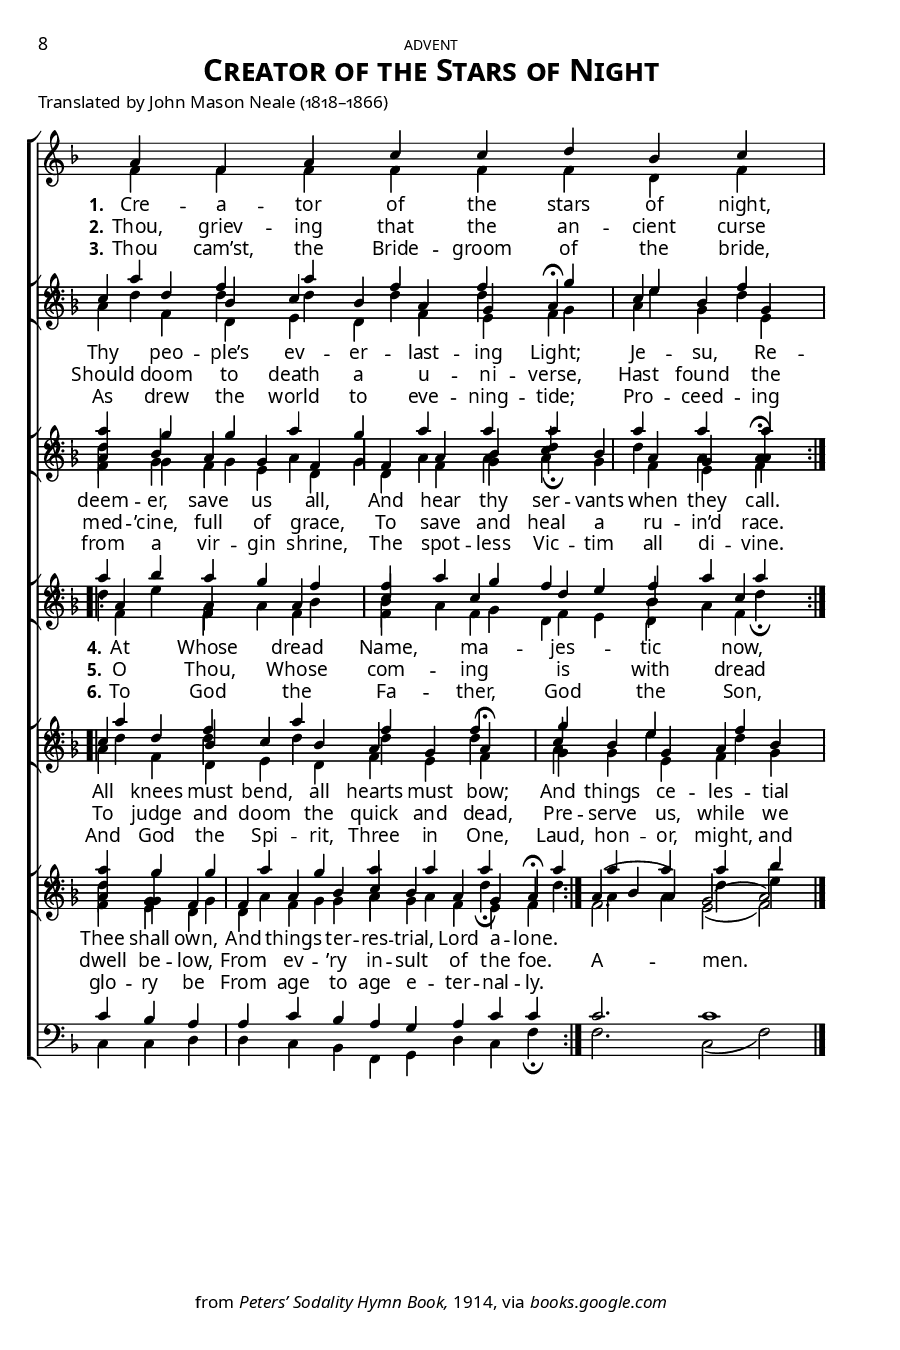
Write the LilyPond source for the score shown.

\version "2.14.2"
\include "util.ly"
\version "2.14.2"
#(set-global-staff-size 15) \paper{ #(define fonts (make-pango-font-tree "GoudyOlSt BT" "Garamond Premier Pro" "Garamond Premier Pro" (/ 15 20))) }
\header {tagline = ""
    title = \markup{\override #'(font-name . "Garamond Premier Pro Semibold"){ \abs-fontsize #15 \smallCapsOldStyle"Creator of the Stars of Night"}}
    poet = \markup\oldStyleNum"Translated by John Mason Neale (1818–1866)"
    %arranger = \markup\oldStyleNum"Edited by Benjamin Bloomfield (1984–)"
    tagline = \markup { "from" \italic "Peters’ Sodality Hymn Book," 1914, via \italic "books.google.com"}
  }
\paper {
  print-all-headers = ##f
  paper-height = 9\in
  paper-width = 6\in
  indent = 0\in
  %system-system-spacing = #'((basic-distance . 10) (padding . 0))
  system-system-spacing =
    #'((basic-distance . 0)
       (minimum-distance . 0)
       (padding . -10)
       (stretchability . 100))
  score-markup-spacing =
    #'((basic-distance . 0)
       (minimum-distance . 0)
       (padding . 0)
       (stretchability . 0))
  markup-system-spacing =
    #'((basic-distance . 0)
       (minimum-distance . 0)
       (padding . 0)
       (stretchability . 0))
  ragged-last-bottom = ##t
  ragged-bottom = ##f
  two-sided = ##t
  inner-margin = 0.5\in
  outer-margin = 0.25\in
  top-margin = 0.25\in
  bottom-margin = 0.25\in
  first-page-number = #008
  print-first-page-number = ##t
  headerLine = \markup{\override #'(font-name . "Garamond Premier Pro") \smallCaps advent}
  oddHeaderMarkup = \markup\fill-line{
     \override #'(font-name . "Garamond Premier Pro")\abs-fontsize #8.5
     \combine 
        \fill-line{"" \on-the-fly #print-page-number-check-first
        \oldStylePageNum""
        }
        \fill-line{\headerLine}
  }
  evenHeaderMarkup = \markup {
     \override #'(font-name . "Garamond Premier Pro")\abs-fontsize #8.5
     \combine
        \on-the-fly #print-page-number-check-first
        \oldStylePageNum""
        \fill-line{\headerLine}
  }
}

\markup\vspace#0.5

















global = {
  \key f \major
  \time 6/8
  \autoBeamOff
  \override DynamicLineSpanner #'staff-padding = #0.0
  \override DynamicLineSpanner #'Y-extent = #'(-1 . 1)
  \set Score.timing = ##f
}

sopMusic = \relative c'' {
  \repeat volta 2 {
    a4 f a
    c c d bes
    c \bar "|"
    c d bes
    c bes a g
    a\fermata \bar "|"
    
    c bes g \bar""
    a bes \bar"" a g
    f \bar "|"
    f a bes
    c bes a g
    a\fermata
  }
}
sopAmen = \relative c'' {
  a4( bes a) g2( a) \bar "|."
}
sopWords = \lyricmode {
  
}

altoMusic = \relative c' {
  f4 f f
  f f f d
  f
  a f d
  e d f e
  f \bar "|"
  
  a g e
  f g f e
  d
  d f g
  a g f e
  f
}
altoAmen = \relative c' {
  f2. e2( f)
}
altoWords = \lyricmode {
  \dropLyricsIX
  \set stanza = #"1."
  Cre -- a -- tor of the stars of night,
  Thy peo -- ple’s ev -- er -- last -- ing Light;
  Je -- su, Re -- deem -- er, save us all,
  And hear thy ser -- vants when they call.

  \set stanza = #"4."
  At Whose dread Name, ma -- jes -- tic now,
  All knees must bend, all hearts must bow;
  And things ce -- les -- tial Thee shall own,
  And things ter -- res -- trial, Lord a -- lone.
}
altoWordsII = \lyricmode {
  \dropLyricsIX
%\markup\italic
  \set stanza = #"2."
  Thou, griev -- ing that the an -- cient curse
  Should doom to death a u -- ni -- verse,
  Hast found the med -- ’cine, full of grace,
  To save and heal a ru -- in’d race.
  
  \set stanza = #" 5."
  O Thou, Whose com -- ing is with dread
  To judge and doom the quick and dead,
  Pre -- serve us, while we dwell be -- low,
  From ev -- ’ry in -- sult of the foe.

  A -- men.
}
altoWordsIII = \lyricmode {
  \dropLyricsIX
  \set stanza = #"3."
  Thou cam’st, the Bride -- groom of the bride,
  As drew the world to eve -- ning -- tide;
  Pro -- ceed -- ing from a vir -- gin shrine,
  The spot -- less Vic -- tim all di -- vine.

  \set stanza = #" 6."
  To God the Fa -- ther, God the Son,
  And God the Spi -- rit, Three in One,
  Laud, hon -- or, might, and glo -- ry be
  From age to age e -- ter -- nal -- ly.
}
altoWordsIV = \lyricmode {
  \set stanza = #"4. "
  \set ignoreMelismata = ##t
}
altoWordsV = \lyricmode {
  \set stanza = #"5. "
  \set ignoreMelismata = ##t
}
altoWordsVI = \lyricmode {
  \set stanza = #"6. "
  \set ignoreMelismata = ##t
}
tenorMusic = \relative c' {
  c4 a c
  a a bes g
  a
  c bes bes
  c bes c c
  c \bar "|"
  
  c c c
  c d c bes
  a
  a c bes
  a g a c
  c
}
tenorAmen = \relative c' {
  c2. c1
}
tenorWords = \lyricmode {

}

bassMusic = \relative c {
  f4 f f
  f f bes, g'
  f
  f bes, bes
  c bes c c
  f\fermata \bar "|"
  
  f c c
  f g c, c
  d
  d c bes
  f g d' c
  f\fermata
}
bassAmen = \relative c {
  f2. c2( f)
}
bassWords = \lyricmode {

}

pianoRH = \relative c' {
  
}
pianoLH = \relative c' {
  
}

\score {
  <<
   \new ChoirStaff <<
    \new Staff = women <<
      \new Voice = "sopranos" { \voiceOne << \global {\repeat unfold2 \sopMusic \sopAmen}>> }
      \new Voice = "altos" { \voiceTwo << \global {\repeat unfold2 \altoMusic \altoAmen} >> }
    >>
    \new Lyrics \with { alignAboveContext = #"women" \override VerticalAxisGroup #'nonstaff-relatedstaff-spacing = #'((basic-distance . 1))} \lyricsto "sopranos" \sopWords
    \new Lyrics = "altosVI"  \with { alignBelowContext = #"women" \override VerticalAxisGroup #'nonstaff-relatedstaff-spacing = #'((basic-distance . 1))} \lyricsto "altos" \altoWordsVI
    \new Lyrics = "altosV"  \with { alignBelowContext = #"women" \override VerticalAxisGroup #'nonstaff-relatedstaff-spacing = #'((basic-distance . 1))} \lyricsto "altos" \altoWordsV
    \new Lyrics = "altosIV"  \with { alignBelowContext = #"women" \override VerticalAxisGroup #'nonstaff-relatedstaff-spacing = #'((basic-distance . 1))} \lyricsto "altos" \altoWordsIV
    \new Lyrics = "altosIII"  \with { alignBelowContext = #"women" \override VerticalAxisGroup #'nonstaff-relatedstaff-spacing = #'((basic-distance . 1))} \lyricsto "altos" \altoWordsIII
    \new Lyrics = "altosII"  \with { alignBelowContext = #"women" \override VerticalAxisGroup #'nonstaff-relatedstaff-spacing = #'((basic-distance . 1))} \lyricsto "altos" \altoWordsII
    \new Lyrics = "altos"  \with { alignBelowContext = #"women" \override VerticalAxisGroup #'nonstaff-relatedstaff-spacing = #'((padding . -0.5))} \lyricsto "altos" \altoWords
   \new Staff = men <<
      \clef bass
      \new Voice = "tenors" { \voiceOne << \global {\repeat unfold2  \tenorMusic \tenorAmen} >> }
      \new Voice = "basses" { \voiceTwo << \global {\repeat unfold2 \bassMusic \bassAmen} >> }
    >>
    \new Lyrics \with { alignAboveContext = #"men" \override VerticalAxisGroup #'nonstaff-relatedstaff-spacing = #'((basic-distance . 1)) } \lyricsto "tenors" \tenorWords
    \new Lyrics \with { alignBelowContext = #"men" \override VerticalAxisGroup #'nonstaff-relatedstaff-spacing = #'((basic-distance . 1)) } \lyricsto "basses" \bassWords
  >>
%    \new PianoStaff << \new Staff { \new Voice { \pianoRH } } \new Staff { \clef "bass" \pianoLH } >>
  >>
  \layout {
    \context {
      \Score
      %\override SpacingSpanner #'base-shortest-duration = #(ly:make-moment 1 8)
      %\override SpacingSpanner #'common-shortest-duration = #(ly:make-moment 1 4)
    }
    \context {
      % Remove all empty staves
      \Staff
      \RemoveEmptyStaves \override VerticalAxisGroup #'remove-first = ##t
      \remove "Time_signature_engraver"
    }
    \context {
      \Lyrics
      \override LyricText #'X-offset = #center-on-word
    }
  }
  
  \midi {
    \tempo 4 = 120
    \set Staff.midiInstrument = "flute"
  
    \context {
      \Voice
      \remove "Dynamic_performer"
    }
  }
}
